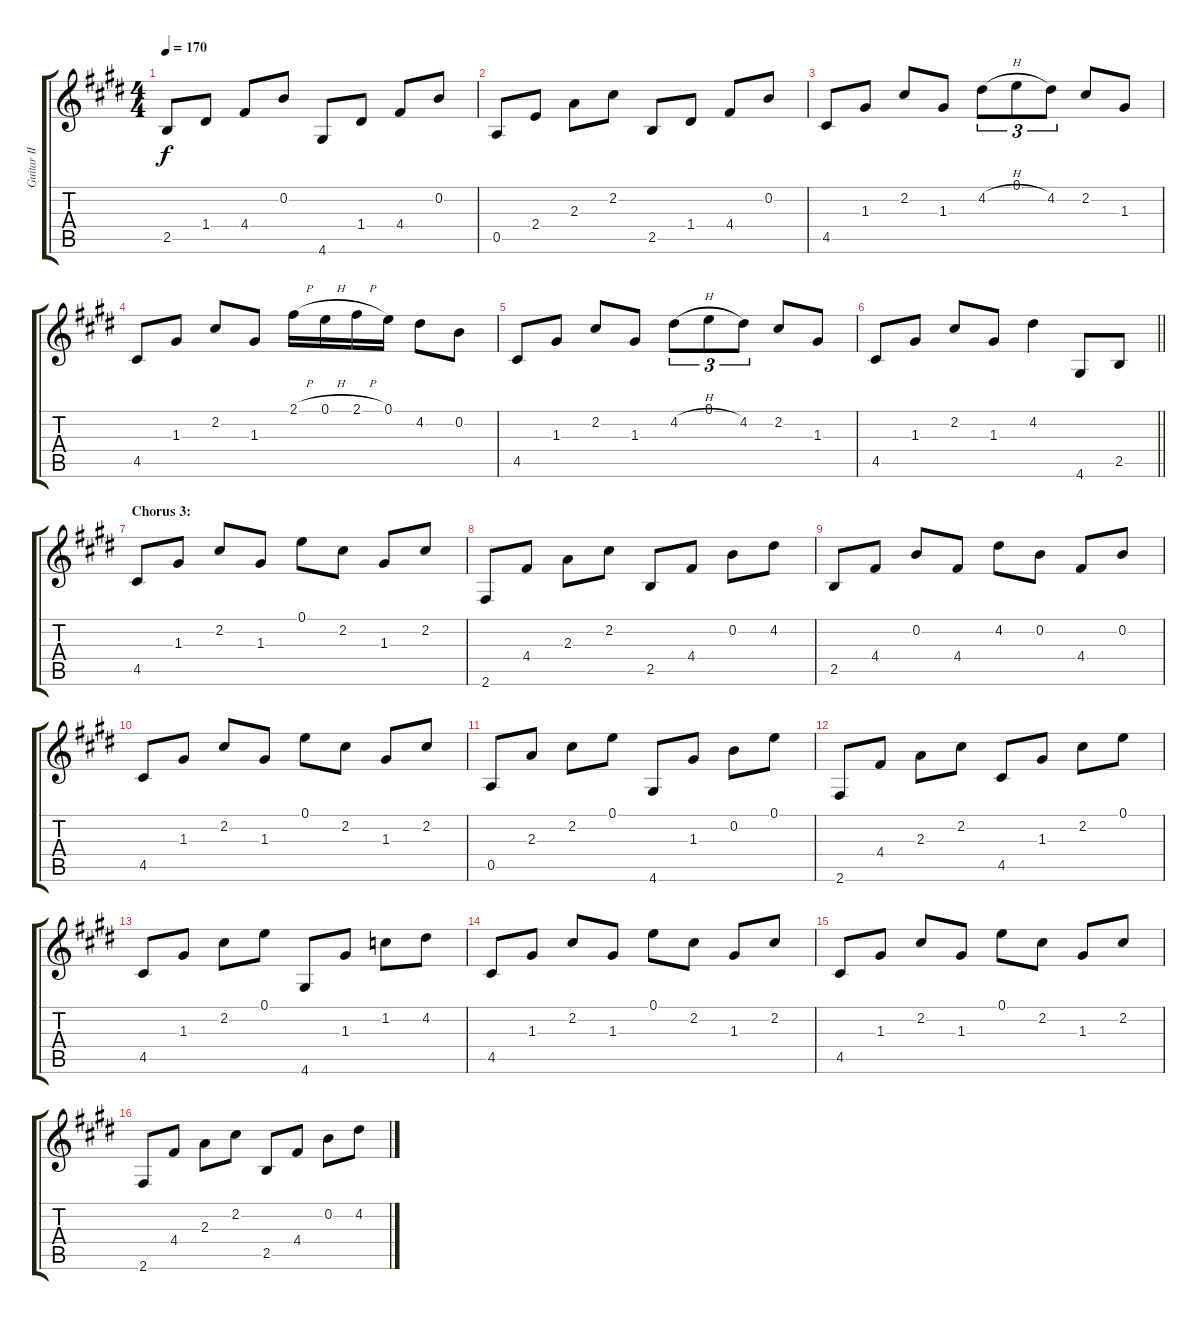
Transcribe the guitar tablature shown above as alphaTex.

\track ("Guitar II" "Guitar II") {instrument acousticguitarnylon}
\staff {score tabs}
\tuning (E4 B3 G3 D3 A2 E2) {hide}
\ts (4 4)
\tempo 170
\clef g2
\ks c#minor
2.5.8{dy f} 1.4.8 4.4.8 0.2.8 4.6.8 1.4.8 4.4.8 0.2.8 |
0.5.8 2.4.8 2.3.8 2.2.8 2.5.8 1.4.8 4.4.8 0.2.8 |
4.5.8 1.3.8 2.2.8 1.3.8 4.2{h}.8{tu (3 2)} 0.1.8{tu (3 2)} 4.2.8{tu (3 2)} 2.2.8 1.3.8 |
4.5.8 1.3.8 2.2.8 1.3.8 2.1{h}.16 0.1{h}.16 2.1{h}.16 0.1.16 4.2.8 0.2.8 |
4.5.8 1.3.8 2.2.8 1.3.8 4.2{h}.8{tu (3 2)} 0.1.8{tu (3 2)} 4.2.8{tu (3 2)} 2.2.8 1.3.8 |
\barLineRight lightlight
4.5.8{balance 3} 1.3.8 2.2.8 1.3.8 4.2.4 4.6.8 2.5.8 |
\section ("" "Chorus 3:")
4.5.8 1.3.8 2.2.8 1.3.8 0.1.8 2.2.8 1.3.8 2.2.8 |
2.6.8 4.4.8 2.3.8 2.2.8 2.5.8 4.4.8 0.2.8 4.2.8 |
2.5.8 4.4.8 0.2.8 4.4.8 4.2.8 0.2.8 4.4.8 0.2.8 |
4.5.8 1.3.8 2.2.8 1.3.8 0.1.8 2.2.8 1.3.8 2.2.8 |
0.5.8 2.3.8 2.2.8 0.1.8 4.6.8 1.3.8 0.2.8 0.1.8 |
2.6.8 4.4.8 2.3.8 2.2.8 4.5.8 1.3.8 2.2.8 0.1.8 |
4.5.8 1.3.8 2.2.8 0.1.8 4.6.8 1.3.8 1.2.8 4.2.8 |
4.5.8 1.3.8 2.2.8 1.3.8 0.1.8 2.2.8 1.3.8 2.2.8 |
4.5.8 1.3.8 2.2.8 1.3.8 0.1.8 2.2.8 1.3.8 2.2.8 |
2.6.8 4.4.8 2.3.8 2.2.8 2.5.8 4.4.8 0.2.8 4.2.8
